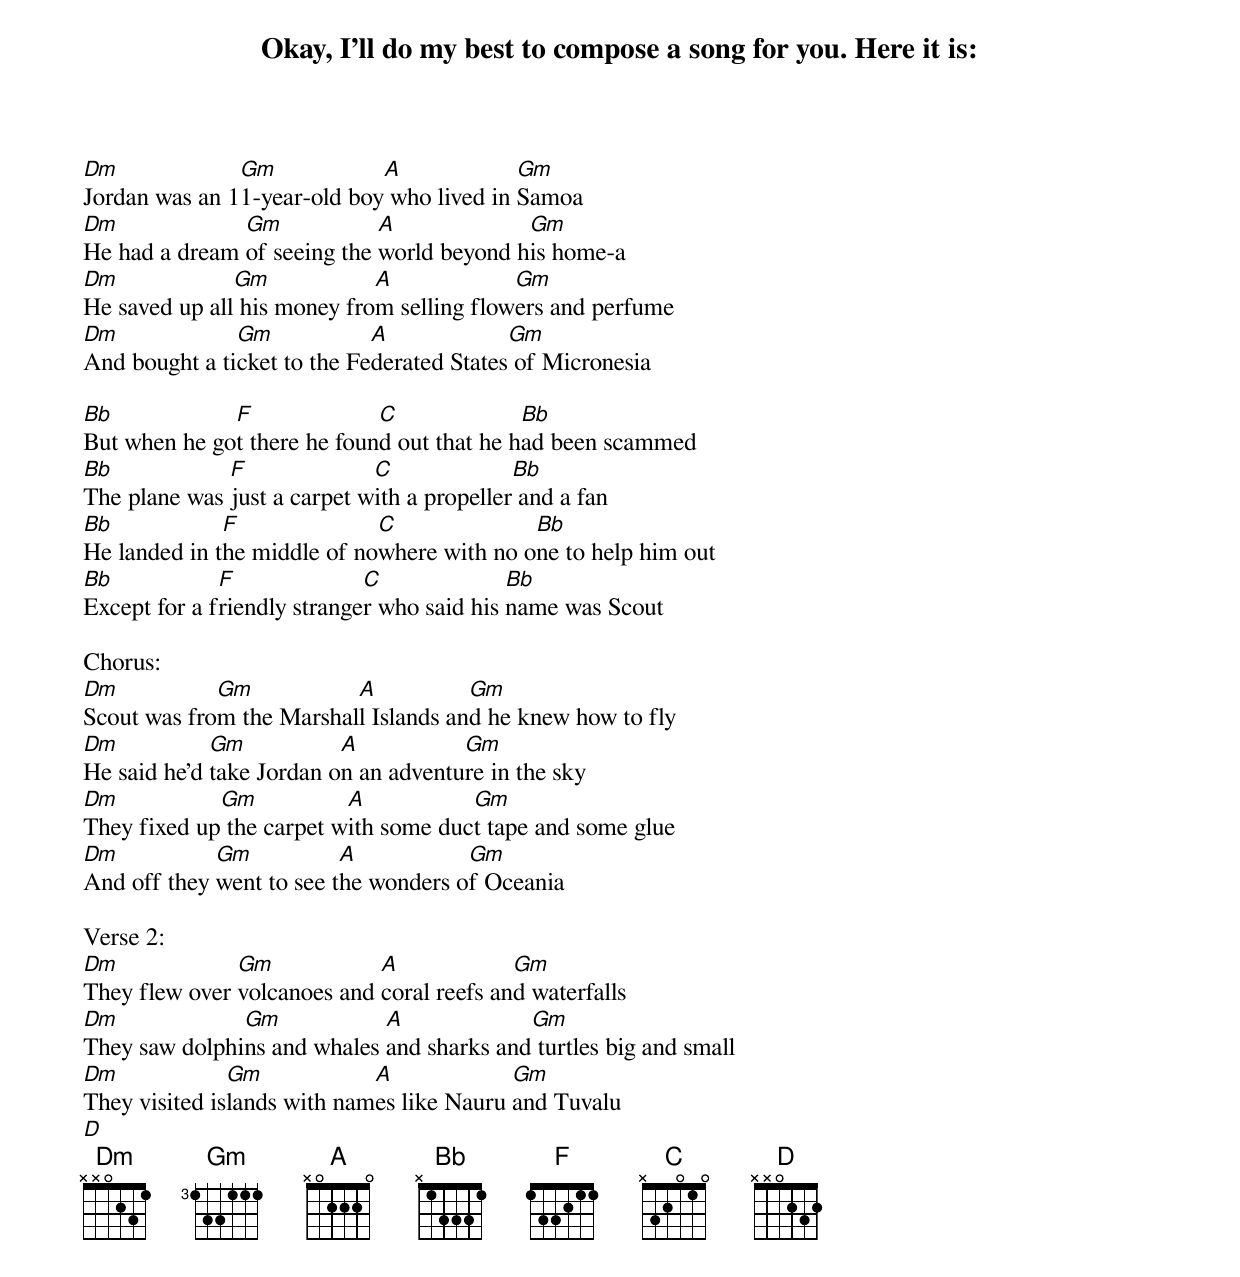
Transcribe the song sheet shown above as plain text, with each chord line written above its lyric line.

Okay, I'll do my best to compose a song for you. Here it is:

Dm             Gm            A             Gm
Jordan was an 11-year-old boy who lived in Samoa
Dm             Gm            A             Gm
He had a dream of seeing the world beyond his home-a
Dm             Gm            A             Gm
He saved up all his money from selling flowers and perfume
Dm             Gm            A             Gm
And bought a ticket to the Federated States of Micronesia

Bb            F              C              Bb
But when he got there he found out that he had been scammed
Bb            F              C              Bb
The plane was just a carpet with a propeller and a fan
Bb            F              C              Bb
He landed in the middle of nowhere with no one to help him out
Bb            F              C              Bb
Except for a friendly stranger who said his name was Scout

Chorus:
Dm           Gm           A           Gm
Scout was from the Marshall Islands and he knew how to fly
Dm           Gm           A           Gm
He said he'd take Jordan on an adventure in the sky
Dm           Gm           A           Gm
They fixed up the carpet with some duct tape and some glue
Dm           Gm           A           Gm
And off they went to see the wonders of Oceania

Verse 2:
Dm             Gm            A             Gm
They flew over volcanoes and coral reefs and waterfalls
Dm             Gm            A             Gm
They saw dolphins and whales and sharks and turtles big and small
Dm             Gm            A             Gm
They visited islands with names like Nauru and Tuvalu
D
